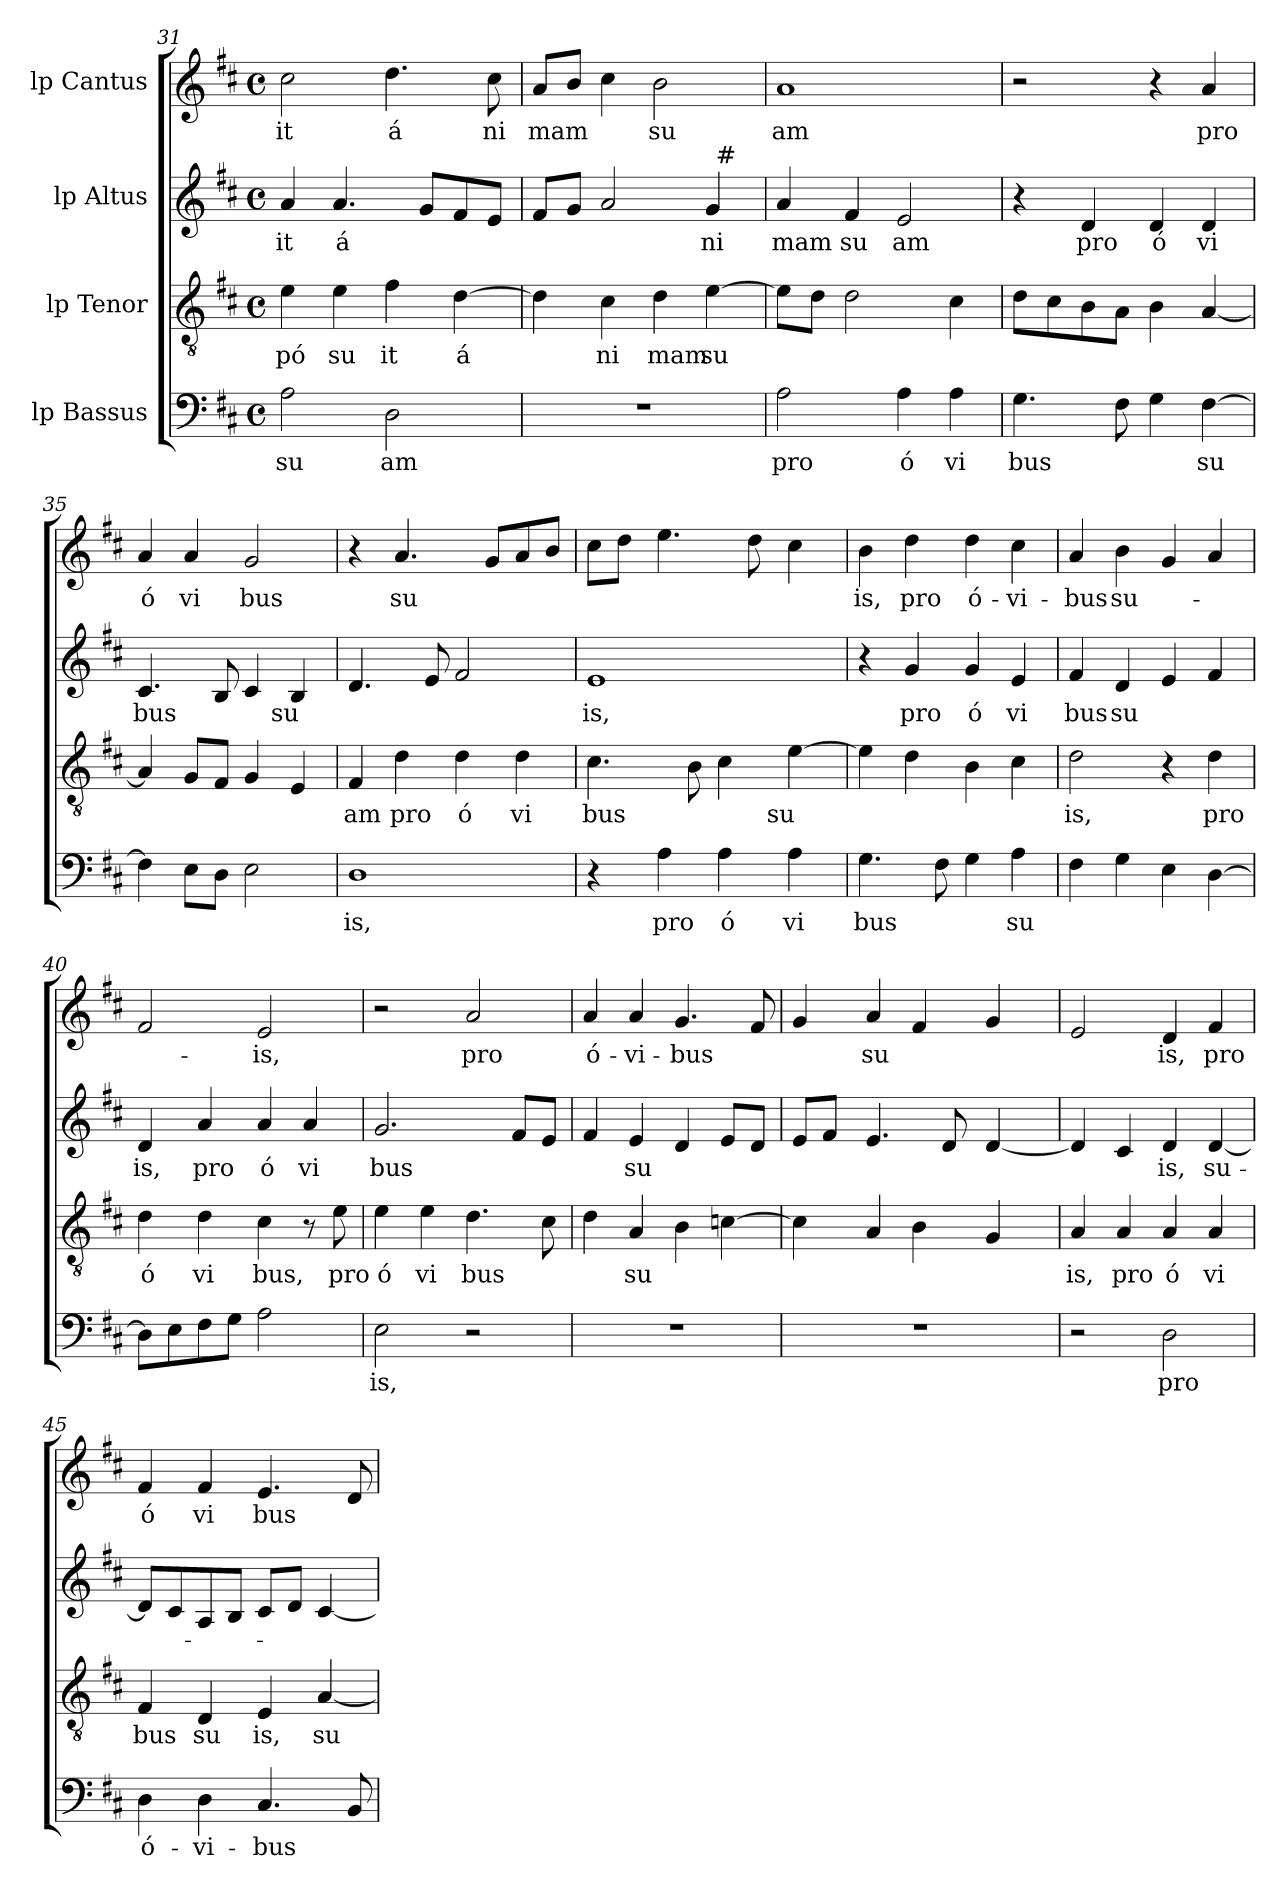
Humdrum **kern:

**kern	**text	**kern	**text	**kern	**text	**kern	**text
*part4	*part4	*part3	*part3	*part2	*part2	*part1	*part1
*staff4	*staff4	*staff3	*staff3	*staff2	*staff2	*staff1	*staff1
*I"lp Bassus	*	*I"lp Tenor	*	*I"lp Altus	*	*I"lp Cantus	*
!!LO:LB:g=z
*clefF4	*	*clefGv2	*	*clefG2	*	*clefG2	*
*k[f#c#]	*	*k[f#c#]	*	*k[f#c#]	*	*k[f#c#]	*
*D:	*	*D:	*	*D:	*	*D:	*
*M4/4	*	*M4/4	*	*M4/4	*	*M4/4	*
*met(c)	*	*met(c)	*	*met(c)	*	*met(c)	*
=31	=31	=31	=31	=31	=31	=31	=31
!	!LO:LY:b:cj	!	!LO:LY:b:cj	!	!LO:LY:b:cj	!	!LO:LY:b:cj
2A\	su	4e\	pó	4a/	it	2cc#\	-it
!	!	!	!LO:LY:b:cj	!	!LO:LY:b:cj	!	!
.	.	4e\	su	4.a/	á	.	.
!	!LO:LY:b:cj	!	!LO:LY:b:cj	!	!	!	!LO:LY:b:cj
2D\	am	4f#\	it	.	.	4.dd\	á
.	.	.	.	8g/L	.	.	.
!	!	!	!LO:LY:b:cj	!	!	!	!
.	.	[>4d\	á	8f#/	.	.	.
!	!	!	!	!	!	!	!LO:LY:b:cj
.	.	.	.	8e/J	.	8cc#\	ni
=32	=32	=32	=32	=32	=32	=32	=32
!	!	!	!	!	!	!	!LO:LY:b
*	*	*	*	*^	*	*	*
1r	.	4d\]	.	8f#/L	2ryy	.	8a/L	mam
.	.	.	.	8g/J	.	.	8b/J	.
!	!	!	!LO:LY:b:cj	!	!	!	!	!
.	.	4c#\	ni	2a/	.	.	4cc#\	.
!	!	!	!LO:LY:b:cj	!	!	!	!	!LO:LY:b:cj
.	.	4d\	mam	.	4ryy	.	2b\	su
!	!	!	!LO:LY:b:cj	!	!	!LO:LY:b:cj	!	!
.	.	[>4e\	su	4g/	64ryy	ni	.	.
!	!	!	!	!	!LO:TX:a:t=#	!	!	!
.	.	.	.	.	8...ryy	.	.	.
=33	=33	=33	=33	=33	=33	=33	=33	=33
!	!LO:LY:b:cj	!	!	!	!	!LO:LY:b:cj	!	!LO:LY:b:cj
*	*	*	*	*v	*v	*	*	*
2A\	pro	8e\L]	.	4a/	mam	1a	am
.	.	8d\J	.	.	.	.	.
!	!	!	!	!	!LO:LY:b:cj	!	!
.	.	2d\	.	4f#/	su	.	.
!	!LO:LY:b:cj	!	!	!	!LO:LY:b:cj	!	!
4A\	ó	.	.	2e/	am	.	.
!	!LO:LY:b:cj	!	!	!	!	!	!
4A\	vi	4c#\	.	.	.	.	.
=34	=34	=34	=34	=34	=34	=34	=34
!	!LO:LY:b	!	!	!	!	!	!
4.G\	bus	8d\L	.	4r	.	2r	.
.	.	8c#\	.	.	.	.	.
!	!	!	!	!	!LO:LY:b:cj	!	!
.	.	8B\	.	4d/	pro	.	.
8F#\	.	8A\J	.	.	.	.	.
!	!	!	!	!	!LO:LY:b:cj	!	!
4G\	.	4B\	.	4d/	ó	4r	.
!	!LO:LY:b:cj	!	!	!	!LO:LY:b:cj	!	!LO:LY:b:cj
[>4F#\	su	[<4A/	.	4d/	vi	4a/	pro
=35	=35	=35	=35	=35	=35	=35	=35
!	!	!	!	!	!LO:LY:b	!	!LO:LY:b:cj
4F#\]	.	4A/]	.	4.c#/	bus	4a/	ó
!	!	!	!	!	!	!	!LO:LY:b:cj
8E\L	.	8G/L	.	.	.	4a/	vi
8D\J	.	8F#/J	.	8B/	.	.	.
!	!	!	!	!	!	!	!LO:LY:b:cj
2E\	.	4G/	.	4c#/	.	2g/	bus
!	!	!	!	!	!LO:LY:b:cj	!	!
.	.	4E/	.	4B/	su	.	.
=36	=36	=36	=36	=36	=36	=36	=36
!	!LO:LY:b:cj	!	!LO:LY:b:cj	!	!	!	!
1D	is,	4F#/	am	4.d/	.	4r	.
!	!	!	!LO:LY:b:cj	!	!	!	!LO:LY:b:cj
.	.	4d\	pro	.	.	4.a/	su
.	.	.	.	8e/	.	.	.
!	!	!	!LO:LY:b:cj	!	!	!	!
.	.	4d\	ó	2f#/	.	.	.
.	.	.	.	.	.	8g/L	.
!	!	!	!LO:LY:b:cj	!	!	!	!
.	.	4d\	vi	.	.	8a/	.
.	.	.	.	.	.	8b/J	.
!!LO:LB:g=z
=37	=37	=37	=37	=37	=37	=37	=37
!	!	!	!LO:LY:b	!	!LO:LY:b:cj	!	!
*	*	*	*	*	*	*^	*
4r	.	4.c#\	bus	1e	is,	8cc#\L	8.ryy	.
.	.	.	.	.	.	8dd\J	.	.
.	.	.	.	.	.	.	2ryy	.
!	!LO:LY:b:cj	!	!	!	!	!	!	!
4A\	pro	.	.	.	.	4.ee\	.	.
.	.	8B\	.	.	.	.	.	.
!	!LO:LY:b:cj	!	!	!	!	!	!	!
4A\	ó	4c#\	.	.	.	.	.	.
.	.	.	.	.	.	8dd\	.	.
.	.	.	.	.	.	.	4ryy	.
!	!LO:LY:b:cj	!	!LO:LY:b:cj	!	!	!	!	!
4A\	vi	[>4e\	su	.	.	4cc#\	.	.
.	.	.	.	.	.	.	16ryy	.
=38	=38	=38	=38	=38	=38	=38	=38	=38
!	!LO:LY:b	!	!	!	!	!	!	!LO:LY:b:cj
*	*	*	*	*	*	*v	*v	*
4.G\	bus	4e\]	.	4r	.	4b\	is,
!	!	!	!	!	!LO:LY:b:cj	!	!LO:LY:b:cj
.	.	4d\	.	4g/	pro	4dd\	pro
8F#\	.	.	.	.	.	.	.
!	!	!	!	!	!LO:LY:b:cj	!	!LO:LY:b:cj
4G\	.	4B\	.	4g/	ó	4dd\	ó-
!	!LO:LY:b:cj	!	!	!	!LO:LY:b:cj	!	!LO:LY:b:cj
4A\	su	4c#\	.	4e/	vi	4cc#\	-vi-
=39	=39	=39	=39	=39	=39	=39	=39
!	!	!	!LO:LY:b:cj	!	!LO:LY:b:cj	!	!LO:LY:b:cj
4F#\	.	2d\	is,	4f#/	bus	4a/	-bus
!	!	!	!	!	!LO:LY:b:cj	!	!LO:LY:b:cj
4G\	.	.	.	4d/	su	4b\	su-
4E\	.	4r	.	4e/	.	4g/	.
!	!	!	!LO:LY:b:cj	!	!	!	!
[>4D\	.	4d\	pro	4f#/	.	4a/	.
=40	=40	=40	=40	=40	=40	=40	=40
!	!	!	!LO:LY:b:cj	!	!LO:LY:b:cj	!	!
8D\L]	.	4d\	ó	4d/	is,	2f#/	.
8E\	.	.	.	.	.	.	.
!	!	!	!LO:LY:b:cj	!	!LO:LY:b:cj	!	!
8F#\	.	4d\	vi	4a/	pro	.	.
8G\J	.	.	.	.	.	.	.
!	!	!	!LO:LY:b:cj	!	!LO:LY:b:cj	!	!LO:LY:b:cj
2A\	.	4c#\	bus,	4a/	ó	2e/	-is,
!	!	!	!	!	!LO:LY:b:cj	!	!
.	.	8r	.	4a/	vi	.	.
!	!	!	!LO:LY:b:cj	!	!	!	!
.	.	8e\	pro	.	.	.	.
=41	=41	=41	=41	=41	=41	=41	=41
!	!LO:LY:b:cj	!	!LO:LY:b:cj	!	!LO:LY:b	!	!
2E\	is,	4e\	ó	2.g/	bus	2r	.
!	!	!	!LO:LY:b:cj	!	!	!	!
.	.	4e\	vi	.	.	.	.
!	!	!	!LO:LY:b	!	!	!	!LO:LY:b:cj
2r	.	4.d\	bus	.	.	2a/	pro
.	.	.	.	8f#/L	.	.	.
.	.	8c#\	.	8e/J	.	.	.
=42	=42	=42	=42	=42	=42	=42	=42
!	!	!	!	!	!	!	!LO:LY:b:cj
1r	.	4d\	.	4f#/	.	4a/	ó-
!	!	!	!LO:LY:b:cj	!	!LO:LY:b:cj	!	!LO:LY:b:cj
.	.	4A/	su	4e/	su	4a/	-vi-
!	!	!	!	!	!	!	!LO:LY:b
.	.	4B\	.	4d/	.	4.g/	-bus
.	.	[<4cn\	.	8e/L	.	.	.
.	.	.	.	8d/J	.	8f#/	.
!!LO:LB:g=z
=43	=43	=43	=43	=43	=43	=43	=43
*	*	*^	*	*	*	*	*
*	*	*	*^	*	*	*	*	*
1r	.	4cn\]	8ryy	8ryy	.	8e/L	.	4g/	.
.	.	.	64ryy	32.ryy	.	8f#/J	.	.	.
.	.	.	2ryy	.	.	.	.	.	.
.	.	.	.	2ryy	.	.	.	.	.
!	!	!	!	!	!	!	!	!	!LO:LY:b:cj
.	.	4A/	.	.	.	4.e/	.	4a/	su
.	.	4B\	.	.	.	.	.	4f#/	.
.	.	.	.	.	.	8d/	.	.	.
.	.	.	4ryy	.	.	.	.	.	.
.	.	.	.	4ryy	.	.	.	.	.
.	.	4G/	.	.	.	[<4d/	.	4g/	.
.	.	.	16..ryy	.	.	.	.	.	.
.	.	.	.	16ryy	.	.	.	.	.
.	.	.	.	64ryy	.	.	.	.	.
=44	=44	=44	=44	=44	=44	=44	=44	=44	=44
!	!	!	!	!	!LO:LY:b:cj	!	!	!	!
*	*	*v	*v	*v	*	*	*	*	*
2r	.	4A/	is,	4d/]	.	2e/	.
!	!	!	!LO:LY:b:cj	!	!	!	!
.	.	4A/	pro	4c#/	.	.	.
!	!LO:LY:b:cj	!	!LO:LY:b:cj	!	!LO:LY:b:cj	!	!LO:LY:b:cj
2D\	pro	4A/	ó	4d/	is,	4d/	is,
!	!	!	!LO:LY:b:cj	!	!LO:LY:b:cj	!	!LO:LY:b:cj
.	.	4A/	vi	[<4d/	su-	4f#/	pro
=45	=45	=45	=45	=45	=45	=45	=45
!	!LO:LY:b:cj	!	!LO:LY:b:cj	!	!	!	!LO:LY:b:cj
4D\	ó-	4F#/	bus	8d/L]	.	4f#/	ó
.	.	.	.	8c#/	.	.	.
!	!LO:LY:b:cj	!	!LO:LY:b:cj	!	!	!	!LO:LY:b:cj
4D\	-vi-	4D/	su	8A/	.	4f#/	vi
.	.	.	.	8B/J	.	.	.
!	!LO:LY:b	!	!LO:LY:b:cj	!	!	!	!LO:LY:b
4.C#/	-bus	4E/	is,	8c#/L	.	4.e/	bus
.	.	.	.	8d/J	.	.	.
!	!	!	!LO:LY:b:cj	!	!	!	!
.	.	[<4A/	su	[<4c#/	.	.	.
8BB/	.	.	.	.	.	8d/	.
=	=	=	=	=	=	=	=
*-	*-	*-	*-	*-	*-	*-	*-
